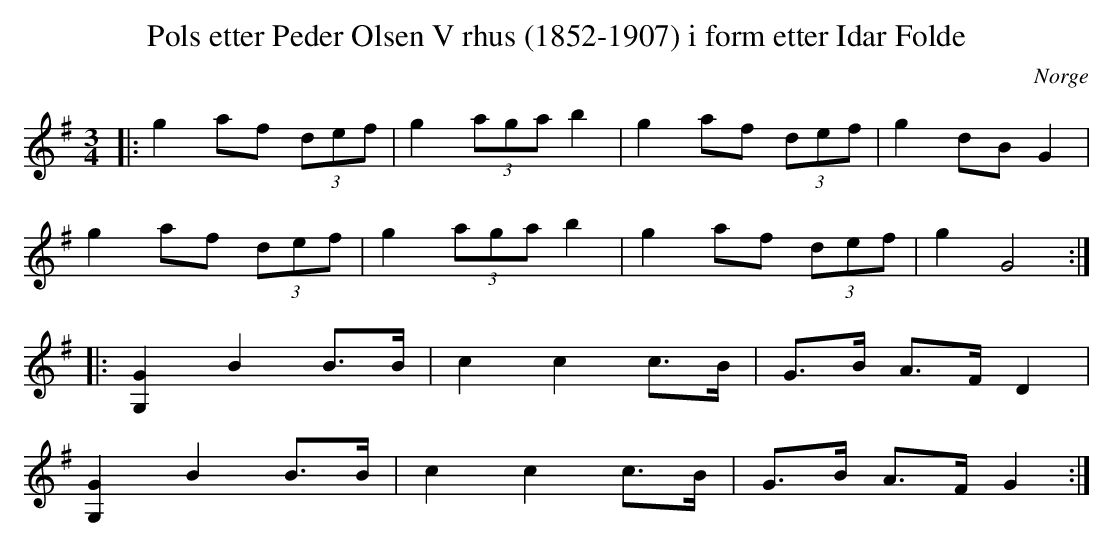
X:1
T:Pols etter Peder Olsen V rhus (1852-1907) i form etter Idar Folde
O:Norge
M:3/4
L:1/8
K:G
|: g2 af (3def | g2 (3aga b2 | g2 af (3def | g2 dB G2 |
   g2 af (3def | g2 (3aga b2 | g2 af (3def | g2 G4 :|
|: [G,G]2B2 B>B  | c2 c2 c>B | G>B A>F D2 |
   [G,G]2B2 B>B  | c2 c2 c>B | G>B A>F G2 :|
